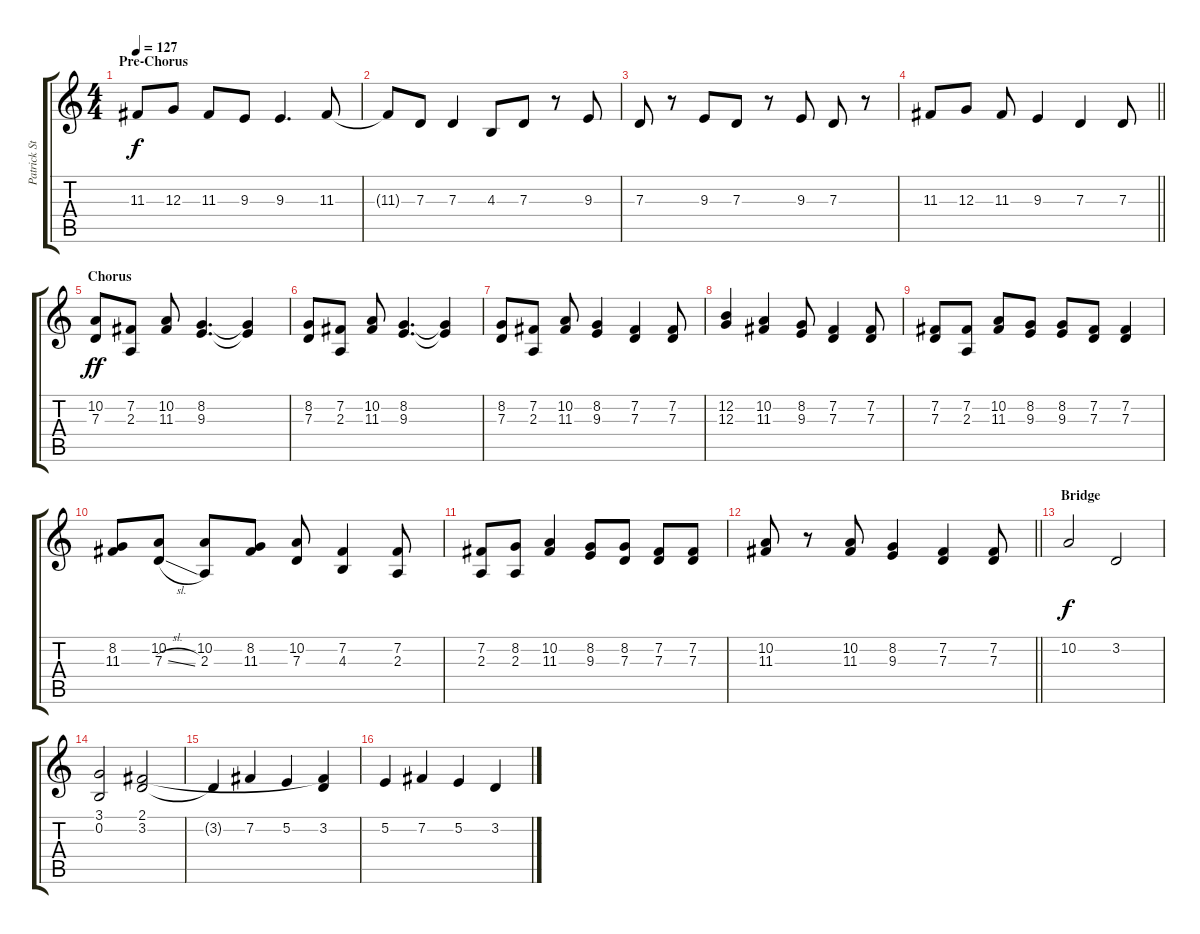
\track ("Patrick Stump (Vocals)" "Patrick St") {instrument violin}
\staff {score tabs}
\tuning (E4 B3 G3 D3 A2 E2) {hide}
\ts (4 4)
\section ("" "Pre-Chorus")
\tempo 127
\clef g2
\ks c
11.3.8{dy f} 12.3.8 11.3.8 9.3.8 9.3.4{d} 11.3.8 |
11.3{t}.8 7.3.8 7.3.4 4.3.8 7.3.8 r.8 9.3.8 |
7.3.8 r.8 9.3.8 7.3.8 r.8 9.3.8 7.3.8 r.8 |
\barLineRight lightlight
11.3.8 12.3.8 11.3.8 9.3.4 7.3.4 7.3.8 |
\section ("" "Chorus")
(10.2 7.3).8{dy ff} (7.2 2.3).8 (10.2 11.3).8 (8.2 9.3).4{d} (8.2{t} 9.3{t}).4 |
(8.2 7.3).8 (7.2 2.3).8 (10.2 11.3).8 (8.2 9.3).4{d} (8.2{t} 9.3{t}).4 |
(8.2 7.3).8 (7.2 2.3).8 (10.2 11.3).8 (8.2 9.3).4 (7.2 7.3).4 (7.2 7.3).8 |
(12.2 12.3).4 (10.2 11.3).4 (8.2 9.3).8 (7.2 7.3).4 (7.2 7.3).8 |
(7.2 7.3).8 (7.2 2.3).8 (10.2 11.3).8 (8.2 9.3).8 (8.2 9.3).8 (7.2 7.3).8 (7.2 7.3).4 |
(8.2 11.3).8 (10.2 7.3{sl}).8 (10.2 2.3).8 (8.2 11.3).8 (10.2 7.3).8 (7.2 4.3).4 (7.2 2.3).8 |
(7.2 2.3).8 (8.2 2.3).8 (10.2 11.3).4 (8.2 9.3).8 (8.2 7.3).8 (7.2 7.3).8 (7.2 7.3).8 |
\barLineRight lightlight
(10.2 11.3).8 r.8 (10.2 11.3).8 (8.2 9.3).4 (7.2 7.3).4 (7.2 7.3).8 |
\section ("" "Bridge")
10.2.2{dy f} 3.2.2 |
(3.1 0.2).2 (2.1 3.2).2 |
3.2{t}.4 7.2.4 5.2.4 (2.1{t} 3.2).4 |
5.2.4 7.2.4 5.2.4 3.2.4
